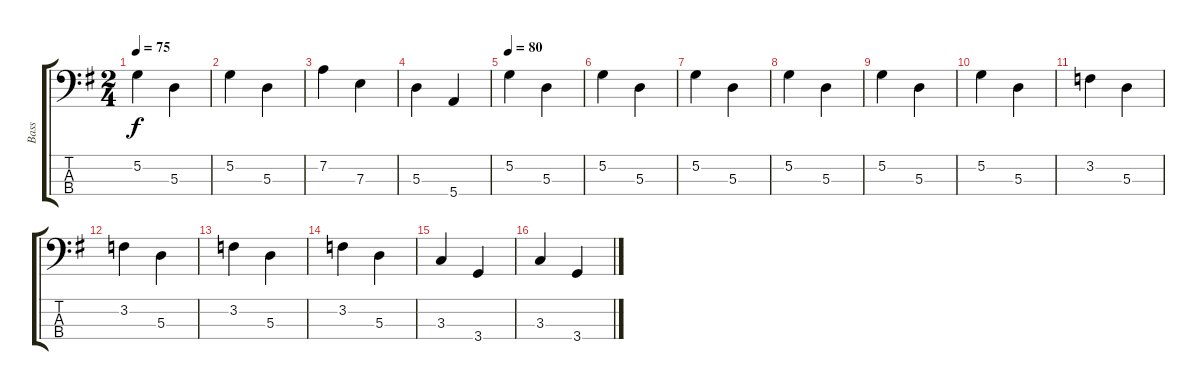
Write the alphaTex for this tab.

\track ("Bass" "Bass") {instrument electricbassfinger}
\staff {score tabs}
\tuning (G2 D2 A1 E1) {hide}
\ts (2 4)
\tempo 75
\clef f4
\ks g
5.2.4{dy f} 5.3.4 |
5.2.4 5.3.4 |
7.2.4 7.3.4 |
5.3.4 5.4.4 |
\tempo 80
5.2.4 5.3.4 |
5.2.4 5.3.4 |
5.2.4 5.3.4 |
5.2.4 5.3.4 |
5.2.4 5.3.4 |
5.2.4 5.3.4 |
3.2.4 5.3.4 |
3.2.4 5.3.4 |
3.2.4 5.3.4 |
3.2.4 5.3.4 |
3.3.4 3.4.4 |
3.3.4 3.4.4
